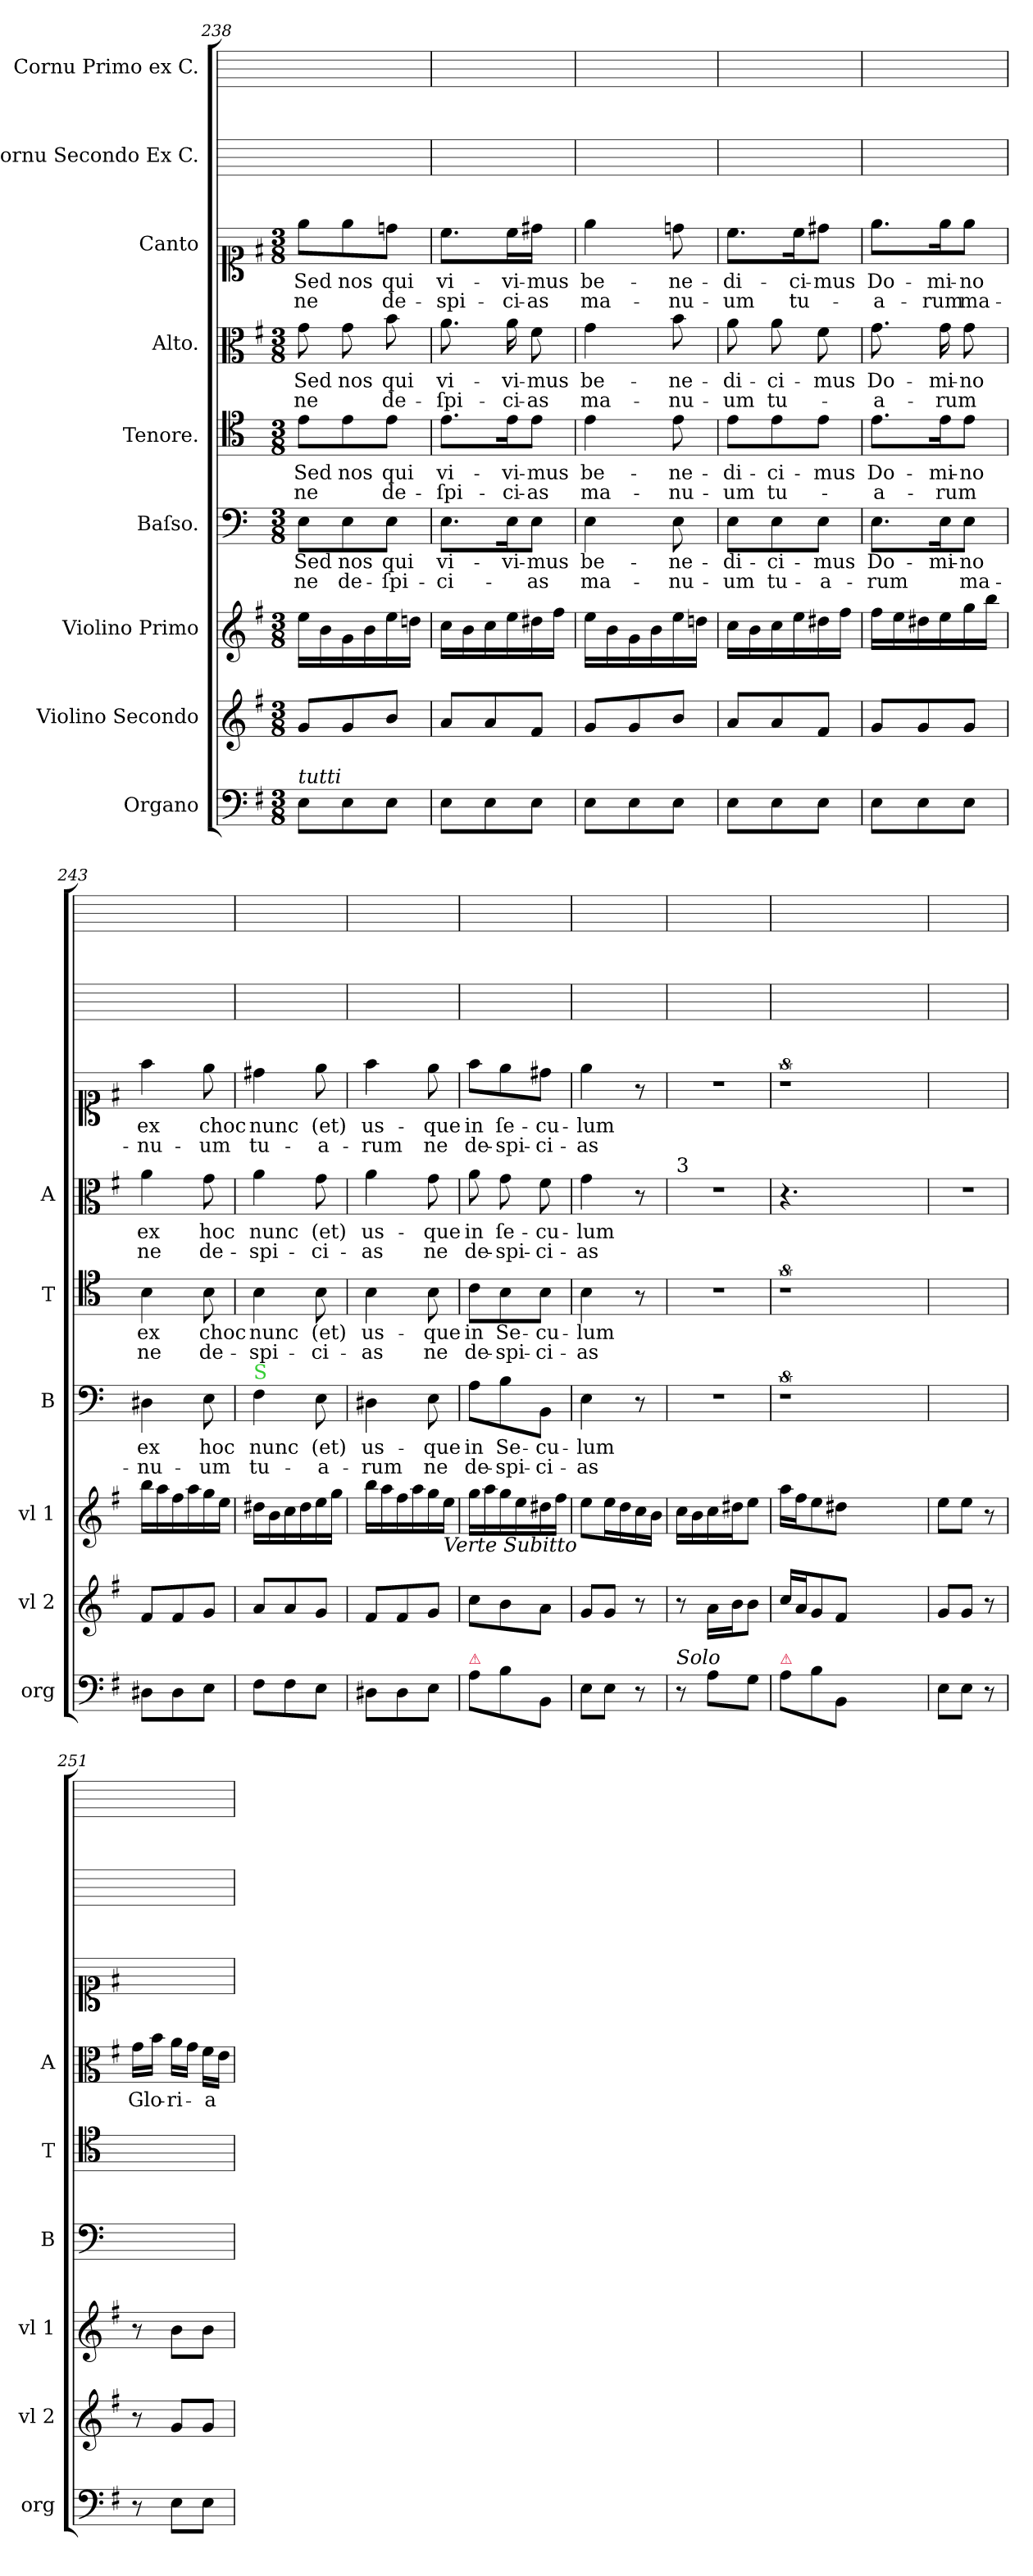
**kern	**kern	**kern	**kern	**text	**text	**kern	**text	**text	**kern	**text	**text	**kern	**text	**text	**kern	**kern
*part9	*part8	*part7	*part6	*part6	*part6	*part5	*part5	*part5	*part4	*part4	*part4	*part3	*part3	*part3	*part2	*part1
*staff9	*staff8	*staff7	*staff6	*staff6	*staff6	*staff5	*staff5	*staff5	*staff4	*staff4	*staff4	*staff3	*staff3	*staff3	*staff2	*staff1
*I"Organo	*I"Violino Secondo	*I"Violino Primo	*I"Baſso.	*	*	*I"Tenore.	*	*	*I"Alto.	*	*	*I"Canto	*	*	*I"Cornu Secondo Ex C.	*I"Cornu Primo ex C.
*I'org	*I'vl 2	*I'vl 1	*I'B	*	*	*I'T	*	*	*I'A	*	*	*	*	*	*	*
*clefF4	*clefG2	*clefG2	*clefF4	*	*	*clefC4	*	*	*clefC3	*	*	*clefC1	*	*	*	*
*k[f#]	*k[f#]	*k[f#]	*k[]	*	*	*k[]	*	*	*k[f#]	*	*	*k[f#]	*	*	*	*
*e:	*e:	*e:	*	*	*	*	*	*	*e:	*	*	*e:	*	*	*	*
*M3/8	*M3/8	*M3/8	*M3/8	*	*	*M3/8	*	*	*M3/8	*	*	*M3/8	*	*	*	*
=238	=238	=238	=238	=238	=238	=238	=238	=238	=238	=238	=238	=238	=238	=238	=238	=238
!LO:TX:a:i:t=tutti	!	!	!	!	!	!	!	!	!	!	!	!	!	!	!	!
8E\L	8g/L	16ee\LL	8E\L	Sed	ne	8e\L	Sed	ne	8g\	Sed	ne	8ee\L	Sed	ne	4.ryy	4.ryy
.	.	16b\	.	.	.	.	.	.	.	.	.	.	.	.	.	.
8E\	8g/	16g\	8E\	nos	de-	8e\	nos	.	8g\	nos	.	8ee\	nos	.	.	.
.	.	16b\	.	.	.	.	.	.	.	.	.	.	.	.	.	.
8E\J	8b/J	16ee\	8E\J	qui	-ſpi-	8e\J	qui	de-	8b\	qui	de-	8ddn\J	qui	de-	.	.
.	.	16ddn\JJ	.	.	.	.	.	.	.	.	.	.	.	.	.	.
=239	=239	=239	=239	=239	=239	=239	=239	=239	=239	=239	=239	=239	=239	=239	=239	=239
8E\L	8a/L	16cc\LL	8.E\L	vi-	-ci-	8.e\L	vi-	-ſpi-	8.a\	vi-	-ſpi-	8.cc\L	vi-	-spi-	4.ryy	4.ryy
.	.	16b\	.	.	.	.	.	.	.	.	.	.	.	.	.	.
8E\	8a/	16cc\	.	.	.	.	.	.	.	.	.	.	.	.	.	.
.	.	16ee\	16E\K	-vi-	.	16e\K	-vi-	-ci-	16a\	-vi-	-ci-	16cc\L	-vi-	-ci-	.	.
!	!	!	!	!	!	!	!	!	!	!	!	!LO:N:vis=16	!	!	!	!
8E\J	8f#/J	16dd#X\	8E\J	-mus	-as	8e\J	-mus	-as	8f#\	-mus	-as	8dd#X\JJ	-mus	-as	.	.
.	.	16ff#\JJ	.	.	.	.	.	.	.	.	.	.	.	.	.	.
=240	=240	=240	=240	=240	=240	=240	=240	=240	=240	=240	=240	=240	=240	=240	=240	=240
8E\L	8g/L	16ee\LL	4E\	be-	ma-	4e\	be-	ma-	4g\	be-	ma-	4ee\	be-	ma-	4.ryy	4.ryy
.	.	16b\	.	.	.	.	.	.	.	.	.	.	.	.	.	.
8E\	8g/	16g\	.	.	.	.	.	.	.	.	.	.	.	.	.	.
.	.	16b\	.	.	.	.	.	.	.	.	.	.	.	.	.	.
8E\J	8b/J	16ee\	8E\	-ne-	-nu-	8e\	-ne-	-nu-	8b\	-ne-	-nu-	8ddn\	-ne-	-nu-	.	.
.	.	16ddn\JJ	.	.	.	.	.	.	.	.	.	.	.	.	.	.
=241	=241	=241	=241	=241	=241	=241	=241	=241	=241	=241	=241	=241	=241	=241	=241	=241
8E\L	8a/L	16cc\LL	8E\L	-di-	-um	8e\L	-di-	-um	8a\	-di-	-um	8.cc\L	-di-	-um	4.ryy	4.ryy
.	.	16b\	.	.	.	.	.	.	.	.	.	.	.	.	.	.
8E\	8a/	16cc\	8E\	-ci-	tu-	8e\	-ci-	tu-	8a\	-ci-	tu-	.	.	.	.	.
.	.	16ee\	.	.	.	.	.	.	.	.	.	16cc\K	-ci-	tu-	.	.
8E\J	8f#/J	16dd#X\	8E\J	-mus	-a-	8e\J	-mus	.	8f#\	-mus	.	8dd#X\J	-mus	.	.	.
.	.	16ff#\JJ	.	.	.	.	.	.	.	.	.	.	.	.	.	.
=242	=242	=242	=242	=242	=242	=242	=242	=242	=242	=242	=242	=242	=242	=242	=242	=242
8E\L	8g/L	16ff#\LL	8.E\L	Do-	-rum	8.e\L	Do-	-a-	8.g\	Do-	-a-	8.ee\L	Do-	-a-	4.ryy	4.ryy
.	.	16ee\	.	.	.	.	.	.	.	.	.	.	.	.	.	.
8E\	8g/	16dd#X\	.	.	.	.	.	.	.	.	.	.	.	.	.	.
.	.	16ee\	16E\K	-mi-	.	16e\K	-mi-	-rum	16g\	-mi-	-rum	16ee\K	-mi-	-rum	.	.
8E\J	8g/J	16gg\	8E\J	-no	ma-	8e\J	-no	.	8g\	-no	.	8ee\J	-no	ma-	.	.
.	.	16bb\JJ	.	.	.	.	.	.	.	.	.	.	.	.	.	.
=243	=243	=243	=243	=243	=243	=243	=243	=243	=243	=243	=243	=243	=243	=243	=243	=243
8D#X\L	8f#/L	16bb\LL	4D#X\	ex	nu-	4B\	ex	-ne	4a\	ex	-ne	4ff#\	ex	-nu-	4.ryy	4.ryy
.	.	16aa\	.	.	.	.	.	.	.	.	.	.	.	.	.	.
8D#\	8f#/	16ff#\	.	.	.	.	.	.	.	.	.	.	.	.	.	.
.	.	16aa\	.	.	.	.	.	.	.	.	.	.	.	.	.	.
8E\J	8g/J	16gg\	8E\	hoc	-um	8B\	choc	de-	8g\	hoc	de-	8ee\	choc	-um	.	.
.	.	16ee\JJ	.	.	.	.	.	.	.	.	.	.	.	.	.	.
=244	=244	=244	=244	=244	=244	=244	=244	=244	=244	=244	=244	=244	=244	=244	=244	=244
!	!	!	!LO:TX:a:color=limegreen:t=S	!	!	!	!	!	!	!	!	!	!	!	!	!
8F#\L	8a/L	16dd#X\LL	4F\	nunc	tu-	4B\	nunc	-spi-	4a\	nunc	-spi-	4dd#X\	nunc	tu-	4.ryy	4.ryy
.	.	16b\	.	.	.	.	.	.	.	.	.	.	.	.	.	.
8F#\	8a/	16cc\	.	.	.	.	.	.	.	.	.	.	.	.	.	.
.	.	16dd#\	.	.	.	.	.	.	.	.	.	.	.	.	.	.
8E\J	8g/J	16ee\	8E\	(et)	-a-	8B\	(et)	-ci-	8g\	(et)	-ci-	8ee\	(et)	-a-	.	.
.	.	16gg\JJ	.	.	.	.	.	.	.	.	.	.	.	.	.	.
=245	=245	=245	=245	=245	=245	=245	=245	=245	=245	=245	=245	=245	=245	=245	=245	=245
8D#X\L	8f#/L	16bb\LL	4D#X\	us-	-rum	4B\	us-	-as	4a\	us-	-as	4ff#\	us-	-rum	4.ryy	4.ryy
.	.	16aa\	.	.	.	.	.	.	.	.	.	.	.	.	.	.
8D#\	8f#/	16ff#\	.	.	.	.	.	.	.	.	.	.	.	.	.	.
.	.	16aa\	.	.	.	.	.	.	.	.	.	.	.	.	.	.
8E\J	8g/J	16gg\	8E\	-que	ne	8B\	-que	ne	8g\	-que	ne	8ee\	-que	ne	.	.
!	!	!LO:TX:b:i:t=Verte Subitto	!	!	!	!	!	!	!	!	!	!	!	!	!	!
.	.	16ee\JJ	.	.	.	.	.	.	.	.	.	.	.	.	.	.
=246	=246	=246	=246	=246	=246	=246	=246	=246	=246	=246	=246	=246	=246	=246	=246	=246
!LO:TX:a:color=crimson:t=⚠	!	!	!	!	!	!	!	!	!	!	!	!	!	!	!	!
8A\L	8cc\L	16gg\LL	8A\L	in	de-	8c\L	in	de-	8a\	in	de-	8ff#\L	in	de-	4.ryy	4.ryy
.	.	16aa\	.	.	.	.	.	.	.	.	.	.	.	.	.	.
8B\	8b\	16gg\	8B\	Se-	-spi-	8B\	Se-	-spi-	8g\	ſe-	-spi-	8ee\	ſe-	-spi-	.	.
.	.	16ee\	.	.	.	.	.	.	.	.	.	.	.	.	.	.
8BB/J	8a\J	16dd#X\	8BB\J	-cu-	-ci-	8B\J	-cu-	-ci-	8f#\	-cu-	-ci-	8dd#X\J	-cu-	-ci-	.	.
.	.	16ff#\JJ	.	.	.	.	.	.	.	.	.	.	.	.	.	.
=247	=247	=247	=247	=247	=247	=247	=247	=247	=247	=247	=247	=247	=247	=247	=247	=247
8E\L	8g/L	8ee\L	4E\	-lum	-as	4B\	-lum	-as	4g\	-lum	-as	4ee\	-lum	-as	4.ryy	4.ryy
8E\J	8g/J	16ee\L	.	.	.	.	.	.	.	.	.	.	.	.	.	.
.	.	16dd\	.	.	.	.	.	.	.	.	.	.	.	.	.	.
8r	8r	16cc\	8r	.	.	8r	.	.	8r	.	.	8r	.	.	.	.
.	.	16b\JJ	.	.	.	.	.	.	.	.	.	.	.	.	.	.
=248	=248	=248	=248	=248	=248	=248	=248	=248	=248	=248	=248	=248	=248	=248	=248	=248
!	!	!	!	!	!	!	!	!	!LO:TX:a:t=3	!	!	!	!	!	!	!
!LO:TX:a:i:t=Solo	!	!	!	!	!	!	!	!	!	!	!	!	!	!	!	!
8r	8r	16cc\LL	4.r	.	.	4.r	.	.	4.r	.	.	4.r	.	.	4.ryy	4.ryy
.	.	16b\	.	.	.	.	.	.	.	.	.	.	.	.	.	.
8A\L	16a\LL	16cc\	.	.	.	.	.	.	.	.	.	.	.	.	.	.
.	16b\J	16dd#X\J	.	.	.	.	.	.	.	.	.	.	.	.	.	.
8G\J	8b\J	8ee\J	.	.	.	.	.	.	.	.	.	.	.	.	.	.
=249	=249	=249	=249	=249	=249	=249	=249	=249	=249	=249	=249	=249	=249	=249	=249	=249
!LO:TX:a:color=crimson:t=⚠	!	!	!	!	!	!	!	!	!	!	!	!	!	!	!	!
8A\L	16cc/LL	16aa\LL	8%9r	.	.	8%9r	.	.	4.r	.	.	8%9r	.	.	4.ryy	4.ryy
.	16a/J	16ff#\J	.	.	.	.	.	.	.	.	.	.	.	.	.	.
8B\	8g/	8ee\	.	.	.	.	.	.	.	.	.	.	.	.	.	.
8BB/J	8f#/J	8dd#X\J	.	.	.	.	.	.	.	.	.	.	.	.	.	.
2.ryy	2.ryy	2.ryy	.	.	.	.	.	.	2.ryy	.	.	.	.	.	2.ryy	2.ryy
=250	=250	=250	=250	=250	=250	=250	=250	=250	=250	=250	=250	=250	=250	=250	=250	=250
8E\L	8g/L	8ee\L	4.ryy	.	.	4.ryy	.	.	4.r	.	.	4.ryy	.	.	4.ryy	4.ryy
8E\J	8g/J	8ee\J	.	.	.	.	.	.	.	.	.	.	.	.	.	.
8r	8r	8r	.	.	.	.	.	.	.	.	.	.	.	.	.	.
=251	=251	=251	=251	=251	=251	=251	=251	=251	=251	=251	=251	=251	=251	=251	=251	=251
8r	8r	8r	4.ryy	.	.	4.ryy	.	.	16g\LL	Glo-	.	4.ryy	.	.	4.ryy	4.ryy
.	.	.	.	.	.	.	.	.	16b\JJ	.	.	.	.	.	.	.
8E\L	8g/L	8b\L	.	.	.	.	.	.	16a\LL	-ri-	.	.	.	.	.	.
.	.	.	.	.	.	.	.	.	16g\JJ	.	.	.	.	.	.	.
8E\J	8g/J	8b\J	.	.	.	.	.	.	16f#\LL	-a	.	.	.	.	.	.
.	.	.	.	.	.	.	.	.	16e\JJ	.	.	.	.	.	.	.
=	=	=	=	=	=	=	=	=	=	=	=	=	=	=	=	=
*-	*-	*-	*-	*-	*-	*-	*-	*-	*-	*-	*-	*-	*-	*-	*-	*-
